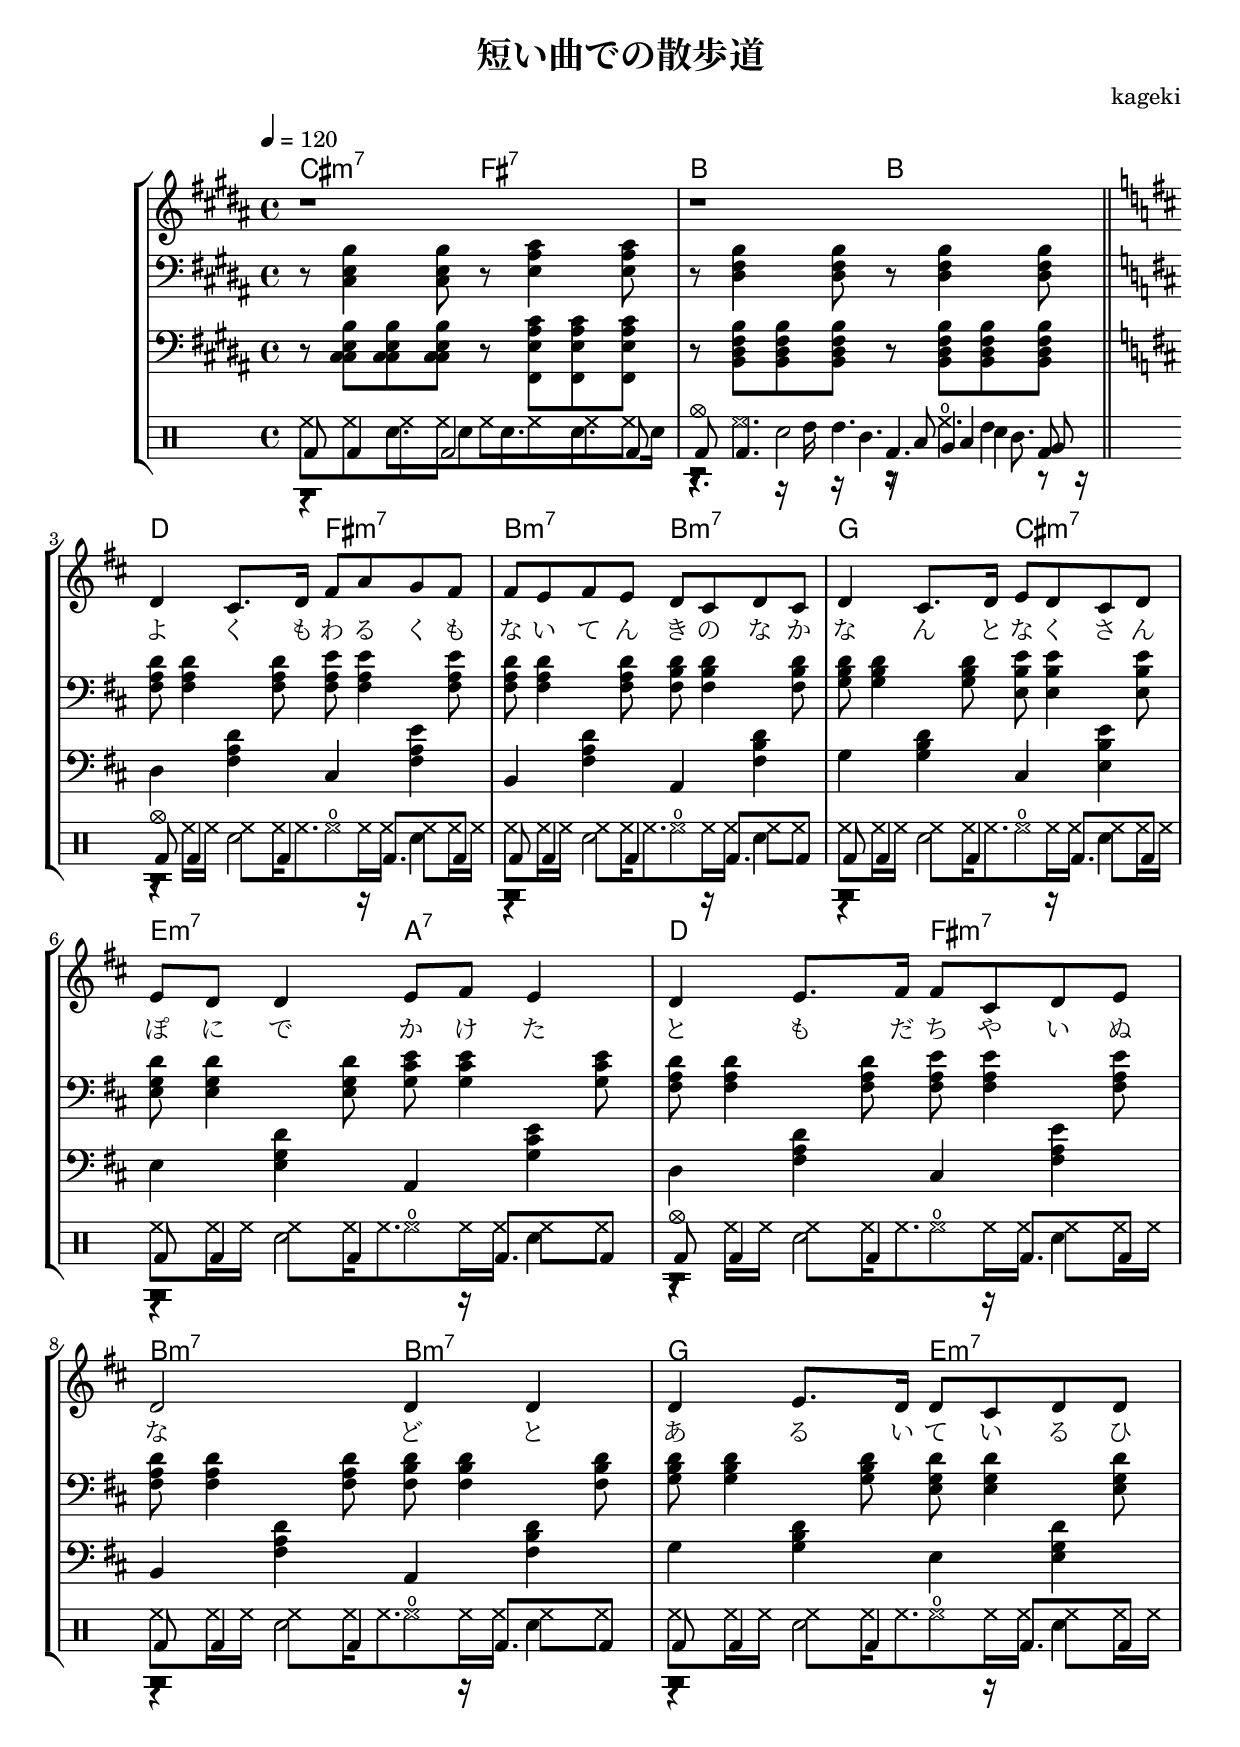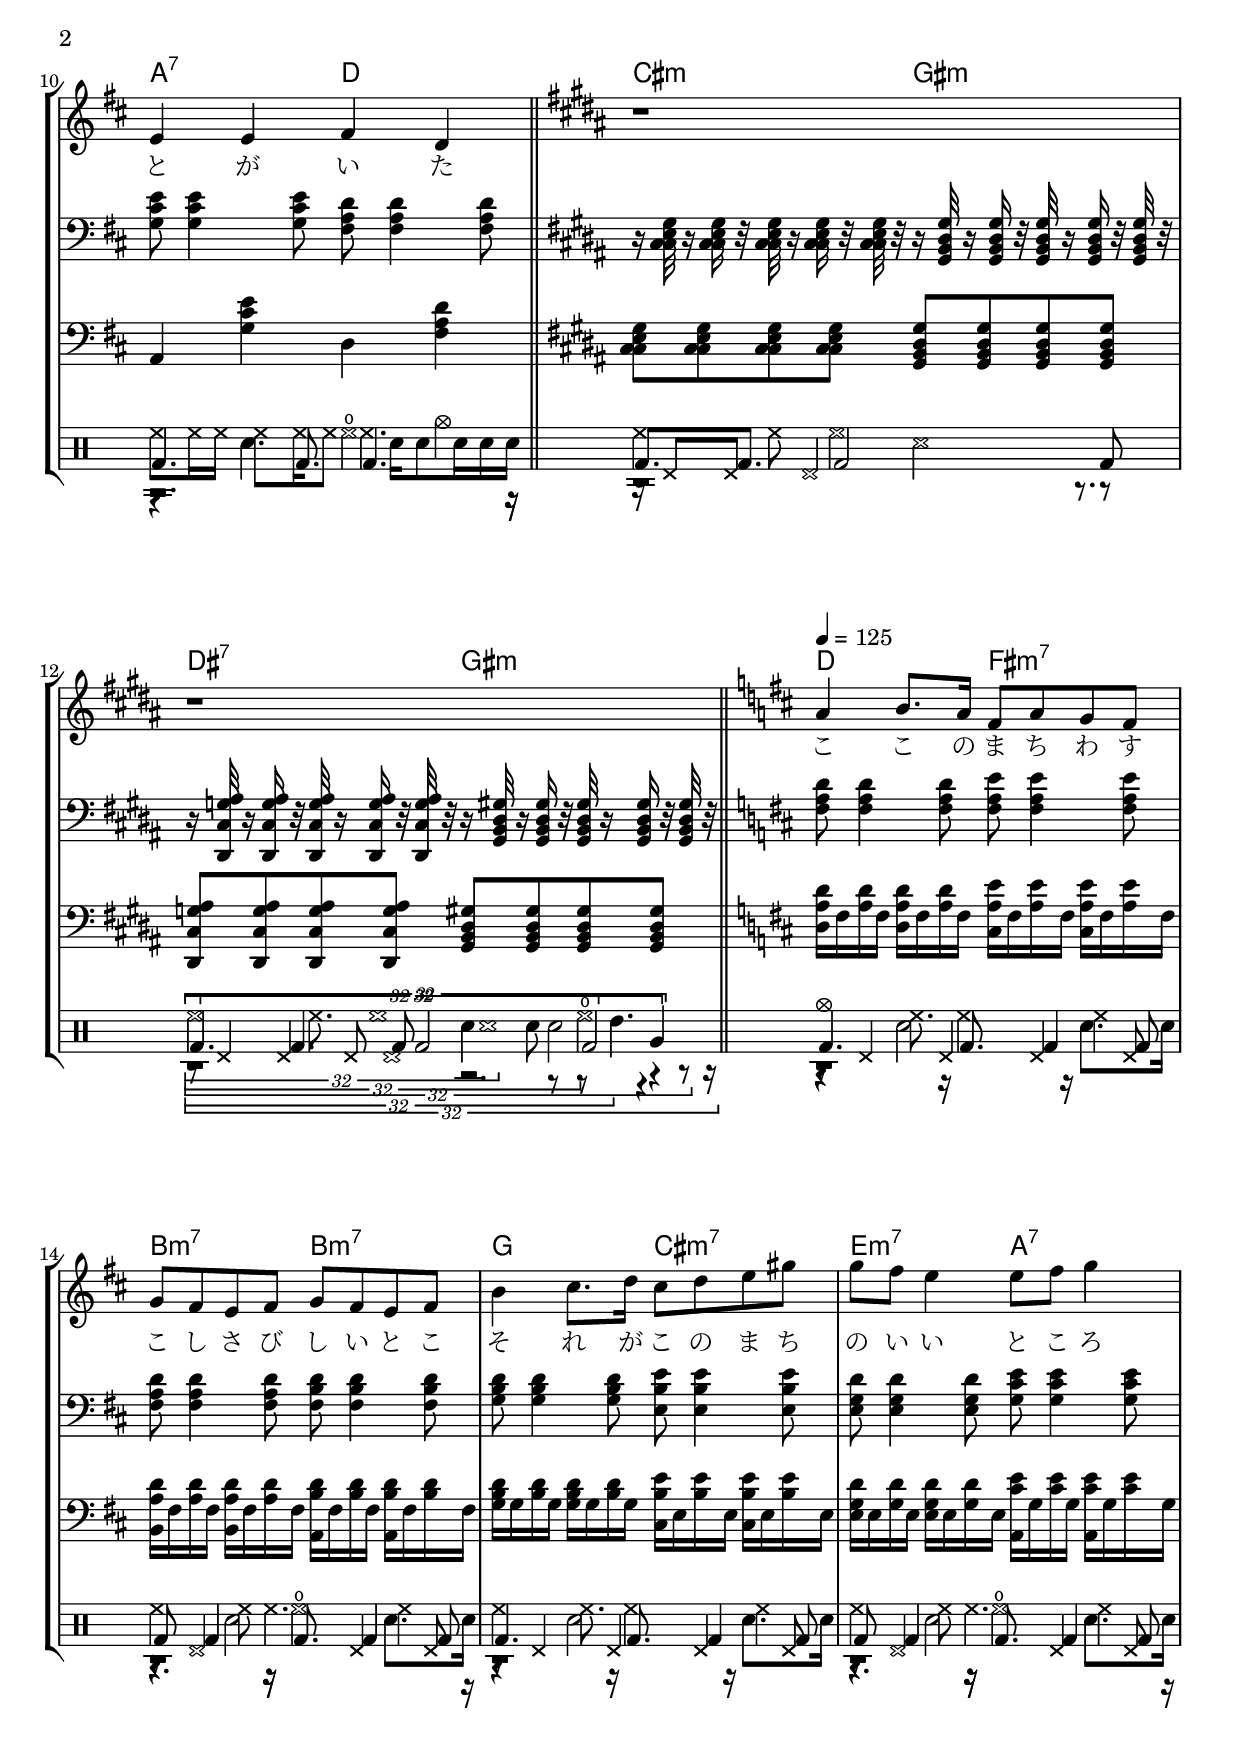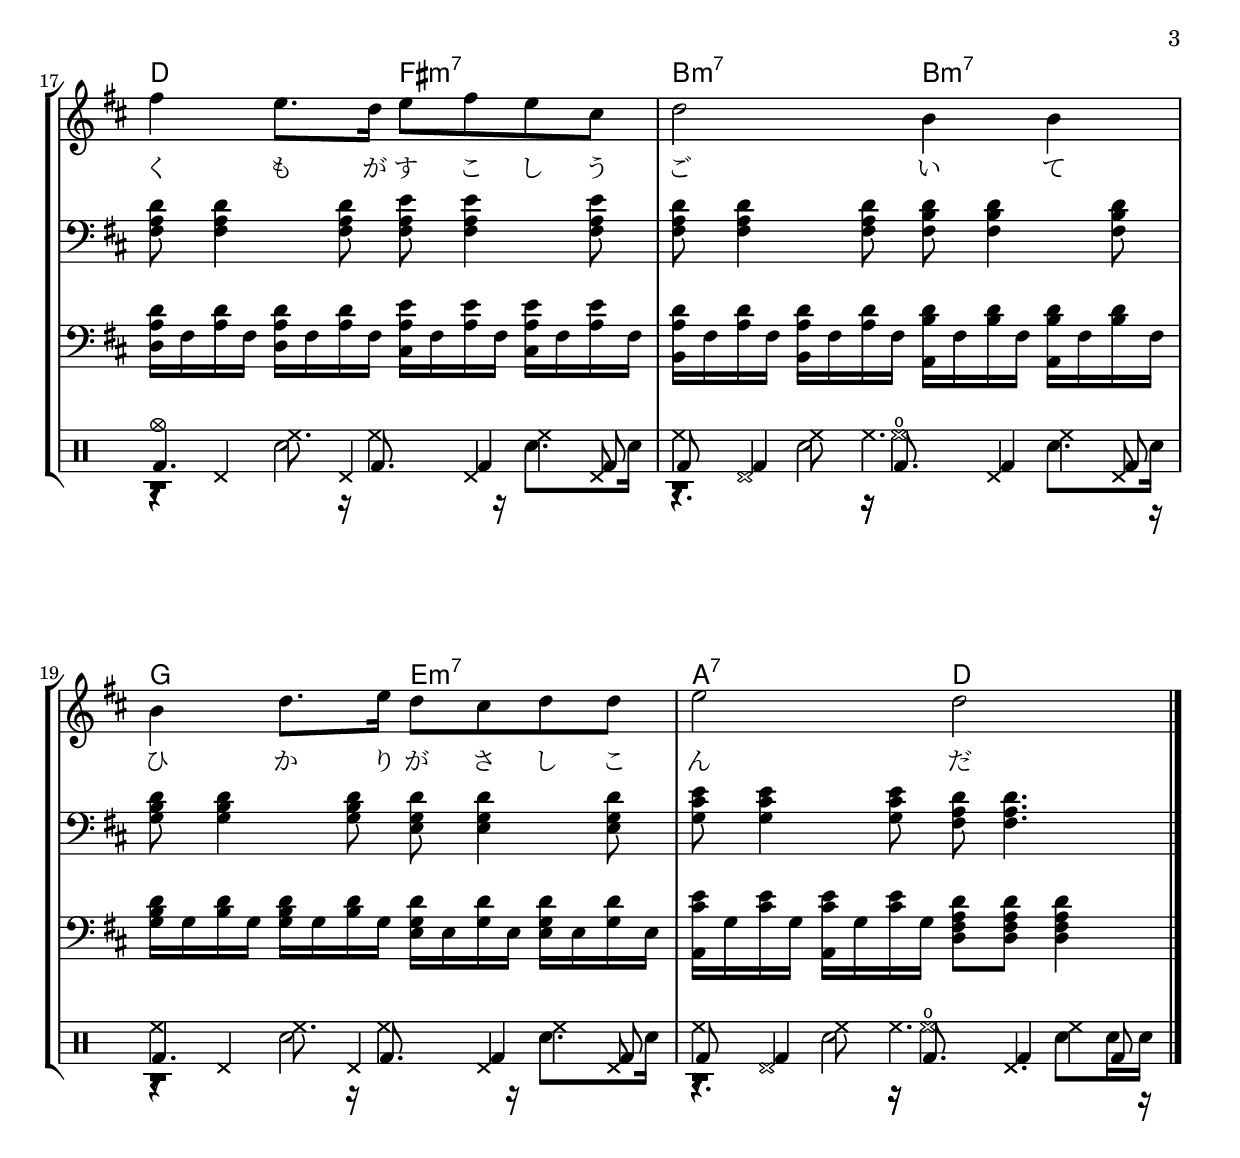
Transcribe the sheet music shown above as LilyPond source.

\version "2.12.1"

\header {
	title = \markup {短い曲での散歩道}
	composer = \markup \center-column {kageki}
}

harmony = \chordmode {
	cis2:min7 fis:7 b b 

	d fis:min7 b:min7 b:min7 g cis:min7 e:min7 a:7 d fis:min7 b:min7 b:min7 g e:min7 a:7 d 

	cis:m gis:m dis:7 gis:m 

	d fis:min7 b:min7 b:min7 g cis:min7 e:min7 a:7 d fis:min7 b:min7 b:min7 g e:min7 a:7 d 
}

melody = {
	\key b \major
	\tempo 4 = 120
	r1 | r1   
	\set Staff.midiInstrument = #"mmi0.42"
		\key d \major
 d'4  cis'8.  d'16  fis'8  a'8  g'8  fis'8 
	fis'8  e'8  fis'8  e'8  d'8  cis'8  d'8  cis'8 
	d'4  cis'8.  d'16  e'8  d'8  cis'8  d'8 
	e'8  d'8  d'4  e'8  fis'8  e'4 
	d'4  e'8.  fis'16  fis'8  cis'8  d'8  e'8 
	d'2  d'4  d'4 
	d'4  e'8.  d'16  d'8  cis'8  d'8  d'8 
	e'4  e'4  fis'4  d'4
	\key b \major
	r1 | r1   
	\set Staff.midiInstrument = #"mmi0.42"
		\key d \major
	\tempo 4 = 125
 a'4  b'8.  a'16  fis'8  a'8  g'8  fis'8 
	g'8  fis'8  e'8  fis'8  g'8  fis'8  e'8  fis'8 
	b'4  cis''8.  d''16  cis''8  d''8  e''8  gis''8 
	g''8  fis''8  e''4  e''8  fis''8  g''4 
	fis''4  e''8.  d''16  e''8  fis''8  e''8  cis''8 
	d''2  b'4  b'4 
	b'4  d''8.  e''16  d''8  cis''8  d''8  d''8 
	e''2  d''2
	\bar "|."
}

words = \lyricmode {
	
	よ  く  も  わ  る  く  も  な  い  て  ん  き  の  な  か  な  ん  と  な  く  さ  ん  ぽ  に  で  か  け  た  と  も  だ  ち  や  い  ぬ  な  ど  と  あ  る  い  て  い  る  ひ  と  が  い  た  
	
	こ  こ  の  ま  ち  わ  す  こ  し  さ  び  し  い  と  こ  そ  れ  が  こ  の  ま  ち  の  い  い  と  こ  ろ  く  も  が  す  こ  し  う  ご  い  て  ひ  か  り  が  さ  し  こ  ん  だ  
}

tempochange = {
	\tempo 4 = 120
	r1 | r1 \bar "||"
	\tempo 4 = 120
	r1 | r1 | r1 | r1 | r1 | r1 | r1 | r1 \bar "||"
	\tempo 4 = 120
	r1 | r1 \bar "||"
	\tempo 4 = 125
	r1 | r1 | r1 | r1 | r1 | r1 | r1 | r1 \bar "|."
}

mainacc = {
	\clef bass
	\set Staff.midiInstrument = #"Electric Piano 1"
	\key b \major
	\tempo 4 = 120
	r8 <cis e b>4 <cis e b>8
	r8 <e ais cis'>4 <e ais cis'>8
	r8 <dis fis b>4 <dis fis b>8
	r8 <dis fis b>4 <dis fis b>8
	\bar "||"

	\set Staff.midiInstrument = #"Electric Grand"
	\key d \major
	<fis a d'>8 <fis a d'>4 <fis a d'>8
	<fis a e'>8 <fis a e'>4 <fis a e'>8
	<fis a d'>8 <fis a d'>4 <fis a d'>8
	<fis b d'>8 <fis b d'>4 <fis b d'>8
	<g b d'>8 <g b d'>4 <g b d'>8
	<e b e'>8 <e b e'>4 <e b e'>8
	<e g d'>8 <e g d'>4 <e g d'>8
	<g cis' e'>8 <g cis' e'>4 <g cis' e'>8
	<fis a d'>8 <fis a d'>4 <fis a d'>8
	<fis a e'>8 <fis a e'>4 <fis a e'>8
	<fis a d'>8 <fis a d'>4 <fis a d'>8
	<fis b d'>8 <fis b d'>4 <fis b d'>8
	<g b d'>8 <g b d'>4 <g b d'>8
	<e g d'>8 <e g d'>4 <e g d'>8
	<g cis' e'>8 <g cis' e'>4 <g cis' e'>8
	<fis a d'>8 <fis a d'>4 <fis a d'>8
	\bar "||"

	\set Staff.midiInstrument = #"Bright Acoustic"
	\key b \major
	r16 <cis cis e gis>32 r16 <cis cis e gis>16 r32      <cis cis e gis>32 r16      <cis cis e gis>16 r32 <cis cis e gis>32 r32
	r16 <gis, b, dis gis>32 r16 <gis, b, dis gis>16 r32      <gis, b, dis gis>32 r16      <gis, b, dis gis>16 r32 <gis, b, dis gis>32 r32
	r16 <dis, cis g ais>32 r16 <dis, cis g ais>16 r32      <dis, cis g ais>32 r16      <dis, cis g ais>16 r32 <dis, cis g ais>32 r32
	r16 <gis, b, dis gis>32 r16 <gis, b, dis gis>16 r32      <gis, b, dis gis>32 r16      <gis, b, dis gis>16 r32 <gis, b, dis gis>32 r32
	\bar "||"

	\set Staff.midiInstrument = #"Electric Grand"
	\key d \major
	\tempo 4 = 125
	<fis a d'>8 <fis a d'>4 <fis a d'>8
	<fis a e'>8 <fis a e'>4 <fis a e'>8
	<fis a d'>8 <fis a d'>4 <fis a d'>8
	<fis b d'>8 <fis b d'>4 <fis b d'>8
	<g b d'>8 <g b d'>4 <g b d'>8
	<e b e'>8 <e b e'>4 <e b e'>8
	<e g d'>8 <e g d'>4 <e g d'>8
	<g cis' e'>8 <g cis' e'>4 <g cis' e'>8
	<fis a d'>8 <fis a d'>4 <fis a d'>8
	<fis a e'>8 <fis a e'>4 <fis a e'>8
	<fis a d'>8 <fis a d'>4 <fis a d'>8
	<fis b d'>8 <fis b d'>4 <fis b d'>8
	<g b d'>8 <g b d'>4 <g b d'>8
	<e g d'>8 <e g d'>4 <e g d'>8
	<g cis' e'>8 <g cis' e'>4 <g cis' e'>8
	<fis a d'>8 <fis a d'>4.
	\bar "|."
}

subacc = {
	\clef bass
	\set Staff.midiInstrument = #"Whistle"
	\key b \major
	\tempo 4 = 120
	r8 <cis cis e b>8 <cis cis e b>8 <cis cis e b>8
	r8 <fis, e ais cis'>8 <fis, e ais cis'>8 <fis, e ais cis'>8
	r8 <b, dis fis b>8 <b, dis fis b>8 <b, dis fis b>8
	r8 <b, dis fis b>8 <b, dis fis b>8 <b, dis fis b>8
	\bar "||"

	\set Staff.midiInstrument = #"Clav"
	\key d \major
	d4 <fis a d'>4
	cis4 <fis a e'>4
	b,4 <fis a d'>4
	a,4 <fis b d'>4
	g4 <g b d'>4
	cis4 <e b e'>4
	e4 <e g d'>4
	a,4 <g cis' e'>4
	d4 <fis a d'>4
	cis4 <fis a e'>4
	b,4 <fis a d'>4
	a,4 <fis b d'>4
	g4 <g b d'>4
	e4 <e g d'>4
	a,4 <g cis' e'>4
	d4 <fis a d'>4
	\bar "||"

	\set Staff.midiInstrument = #"Electric Piano 1"
	\key b \major
	<cis cis e gis>8 <cis cis e gis>8 <cis cis e gis>8 <cis cis e gis>8
	<gis, b, dis gis>8 <gis, b, dis gis>8 <gis, b, dis gis>8 <gis, b, dis gis>8
	<dis, cis g ais>8 <dis, cis g ais>8 <dis, cis g ais>8 <dis, cis g ais>8
	<gis, b, dis gis>8 <gis, b, dis gis>8 <gis, b, dis gis>8 <gis, b, dis gis>8
	\bar "||"

	\set Staff.midiInstrument = #"Harmonica"
	\key d \major
	\tempo 4 = 125
	<d a d'>16 fis16 <a d'>16 fis16   <d a d'>16 fis16 <a d'>16 fis16
	<cis a e'>16 fis16 <a e'>16 fis16   <cis a e'>16 fis16 <a e'>16 fis16
	<b, a d'>16 fis16 <a d'>16 fis16   <b, a d'>16 fis16 <a d'>16 fis16
	<a, b d'>16 fis16 <b d'>16 fis16   <a, b d'>16 fis16 <b d'>16 fis16
	<g b d'>16 g16 <b d'>16 g16   <g b d'>16 g16 <b d'>16 g16
	<cis b e'>16 e16 <b e'>16 e16   <cis b e'>16 e16 <b e'>16 e16
	<e g d'>16 e16 <g d'>16 e16   <e g d'>16 e16 <g d'>16 e16
	<a, cis' e'>16 g16 <cis' e'>16 g16   <a, cis' e'>16 g16 <cis' e'>16 g16
	<d a d'>16 fis16 <a d'>16 fis16   <d a d'>16 fis16 <a d'>16 fis16
	<cis a e'>16 fis16 <a e'>16 fis16   <cis a e'>16 fis16 <a e'>16 fis16
	<b, a d'>16 fis16 <a d'>16 fis16   <b, a d'>16 fis16 <a d'>16 fis16
	<a, b d'>16 fis16 <b d'>16 fis16   <a, b d'>16 fis16 <b d'>16 fis16
	<g b d'>16 g16 <b d'>16 g16   <g b d'>16 g16 <b d'>16 g16
	<e g d'>16 e16 <g d'>16 e16   <e g d'>16 e16 <g d'>16 e16
	<a, cis' e'>16 g16 <cis' e'>16 g16   <a, cis' e'>16 g16 <cis' e'>16 g16
	<d fis a d'>8 <d fis a d'>8 <d fis a d'>4
	\bar "|."
}

percA = {
	\drummode {
	hh8 hh8 hh8 hh8 hh8 hh8 hh8 hh8  |r8 hh2. r8  \bar "||"
	r2 hho2  |r2 hho2  |r2 hho2  |r2 hho2  |r2 hho2  |r2 hho2  |r2 hho2  |r2 hho2  \bar "||"
	hh4 hh8 hh2 r8  |\times 16/32{ hh2 hh8. hh1 r4 r16 } \bar "||"
	r4 hh8. hh4 r16 hh4  |hh4 hh8 hh4. hh4  |hh4 hh8. hh4 r16 hh4  |hh4 hh8 hh4. hh4  |r4 hh8. hh4 r16 hh4  |hh4 hh8 hh4. hh4  |hh4 hh8. hh4 r16 hh4  |hh4 hh8 hh4. hh4  \bar "|."
	}
}

percB = {
	\drummode {
	r4 sn8. sn8 sn8. sn8. sn16  |r4 sn2 sn4  \bar "||"
	r8 hh16 hh16 hh8 hh16 hh8. hh16 hh16 hh8 hh16 hh16  |hh8 hh16 hh16 hh8 hh16 hh8. hh16 hh16 hh8 hh8  |hh8 hh16 hh16 hh8 hh16 hh8. hh16 hh16 hh8 hh16 hh16  |hh8 hh16 hh16 hh8 hh16 hh8. hh16 hh16 hh8 hh8  |r8 hh16 hh16 hh8 hh16 hh8. hh16 hh16 hh8 hh16 hh16  |hh8 hh16 hh16 hh8 hh16 hh8. hh16 hh16 hh8 hh8  |hh8 hh16 hh16 hh8 hh16 hh8. hh16 hh16 hh8 hh16 hh16  |hh8 hh16 hh16 hh8 hh16 hh8 hh4. r16  \bar "||"
	r16 hhp8 hhp8 hhp2 r8.  |\times 16/32{ r8 hhp4 hhp4 hhp8 hhp1 r4 } \bar "||"
	r8 hhp4 hhp4 hhp4 hhp8  |r8 hhp2 hhp4 hhp8  |r8 hhp4 hhp4 hhp4 hhp8  |r8 hhp2 hhp4 hhp8  |r8 hhp4 hhp4 hhp4 hhp8  |r8 hhp2 hhp4 hhp8  |r8 hhp4 hhp4 hhp4 hhp8  |r8 hhp2 hhp4.  \bar "|."
	}
}

percC = {
	\drummode {
	bd8 bd4 bd2 bd8  |bd8 bd4. bd4. bd8  \bar "||"
	r4 sn2 sn4  |r4 sn2 sn4  |r4 sn2 sn4  |r4 sn2 sn4  |r4 sn2 sn4  |r4 sn2 sn4  |r4 sn2 sn4  |r4 sn4. sn16 sn8 sn16 sn16 sn16  \bar "||"
	r1  |\times 16/32{ r1 r2 hho2 } \bar "||"
	r4 sn2 sn8. sn16  |r4 sn2 sn8. sn16  |r4 sn2 sn8. sn16  |r4 sn2 sn8. sn16  |r4 sn2 sn8. sn16  |r4 sn2 sn8. sn16  |r4 sn2 sn8. sn16  |r4 sn2 sn8 sn16 sn16  \bar "|."
	}
}

percD = {
	\drummode {
	r1  |r2 r8 hho4.  \bar "||"
	bd8 bd4 bd4 r16 bd8. bd8  |bd8 bd4 bd4 r16 bd8. bd8  |bd8 bd4 bd4 r16 bd8. bd8  |bd8 bd4 bd4 r16 bd8. bd8  |bd8 bd4 bd4 r16 bd8. bd8  |bd8 bd4 bd4 r16 bd8. bd8  |bd8 bd4 bd4 r16 bd8. bd8  |bd4. bd8. bd4. r16  \bar "||"
	bd8. bd8. bd2 bd8  |\times 16/32{ bd4. bd4. bd8 bd2 r8 bd2 } \bar "||"
	bd4. r16 bd8. bd4 bd8  |bd8 bd4 r16 bd8. bd4 bd8  |bd4. r16 bd8. bd4 bd8  |bd8 bd4 r16 bd8. bd4 bd8  |bd4. r16 bd8. bd4 bd8  |bd8 bd4 r16 bd8. bd4 bd8  |bd4. r16 bd8. bd4 bd8  |bd8 bd4 r16 bd8. bd4 bd8  \bar "|."
	}
}

percE = {
	\drummode {
	r1 |cymc1  \bar "||"
	cymc1  |r1 |r1 |r1 |cymc1  |r1 |r1 |r2. cymc4  \bar "||"
	r2 ss2  |\times 16/32{ r1 ss1 } \bar "||"
	r1  |r4. r16 hho2 r16  |r1  |r4. r16 hho2 r16  |r1  |r4. r16 hho2 r16  |r1  |r4. r16 hho2 r16  \bar "|."
	}
}

percF = {
	\drummode {
	r1 |r4 r16 tommh16 tommh4. tommh4  \bar "||"
	r1 | r1 | r1 | r1 | r1 | r1 | r1 | r1 \bar "||"
	r1 |\times 16/32{ r1 sn4 sn8 sn2 r8 } \bar "||"
	cymc1  |r1 |r1 |r1 |cymc1  |r1 |r1 |r1 \bar "|."
	}
}

percG = {
	\drummode {
	r1 |r4. r16 tomml4. tomml8.  \bar "||"
	r1 | r1 | r1 | r1 | r1 | r1 | r1 | r1 \bar "||"
	r1 |r1 \bar "||"
	r1 | r1 | r1 | r1 | r1 | r1 | r1 | r1 \bar "|."
	}
}

percH = {
	\drummode {
	r1 |r2 r16 toml8 toml4 r16  \bar "||"
	r1 | r1 | r1 | r1 | r1 | r1 | r1 | r1 \bar "||"
	r1 |\times 16/32{ r1 r2 r8 tommh4. } \bar "||"
	r1 | r1 | r1 | r1 | r1 | r1 | r1 | r1 \bar "|."
	}
}

percI = {
	\drummode {
	r1 |r2 r8 tomfh4 tomfh8  \bar "||"
	r1 | r1 | r1 | r1 | r1 | r1 | r1 | r1 \bar "||"
	r1 |\times 16/32{ r1 r2. tomfh4 } \bar "||"
	r1 | r1 | r1 | r1 | r1 | r1 | r1 | r1 \bar "|."
	}
}

\score {
	<<
		\new StaffGroup <<
			\new ChordNames {\harmony}
			\new Voice = "melody" {\melody}
			\new Lyrics \lyricsto "melody" \words
			\new Staff = "mainacc" {\mainacc}
			\new Staff = "subacc" {\subacc}
			\new DrumStaff <<
				\new DrumVoice {\percA}
				\new DrumVoice {\percB}
				\new DrumVoice {\percC}
				\new DrumVoice {\percD}
				\new DrumVoice {\percE}
				\new DrumVoice {\percF}
				\new DrumVoice {\percG}
				\new DrumVoice {\percH}
				\new DrumVoice {\percI}
			>>
		>>
	>>
	\layout { }
}
